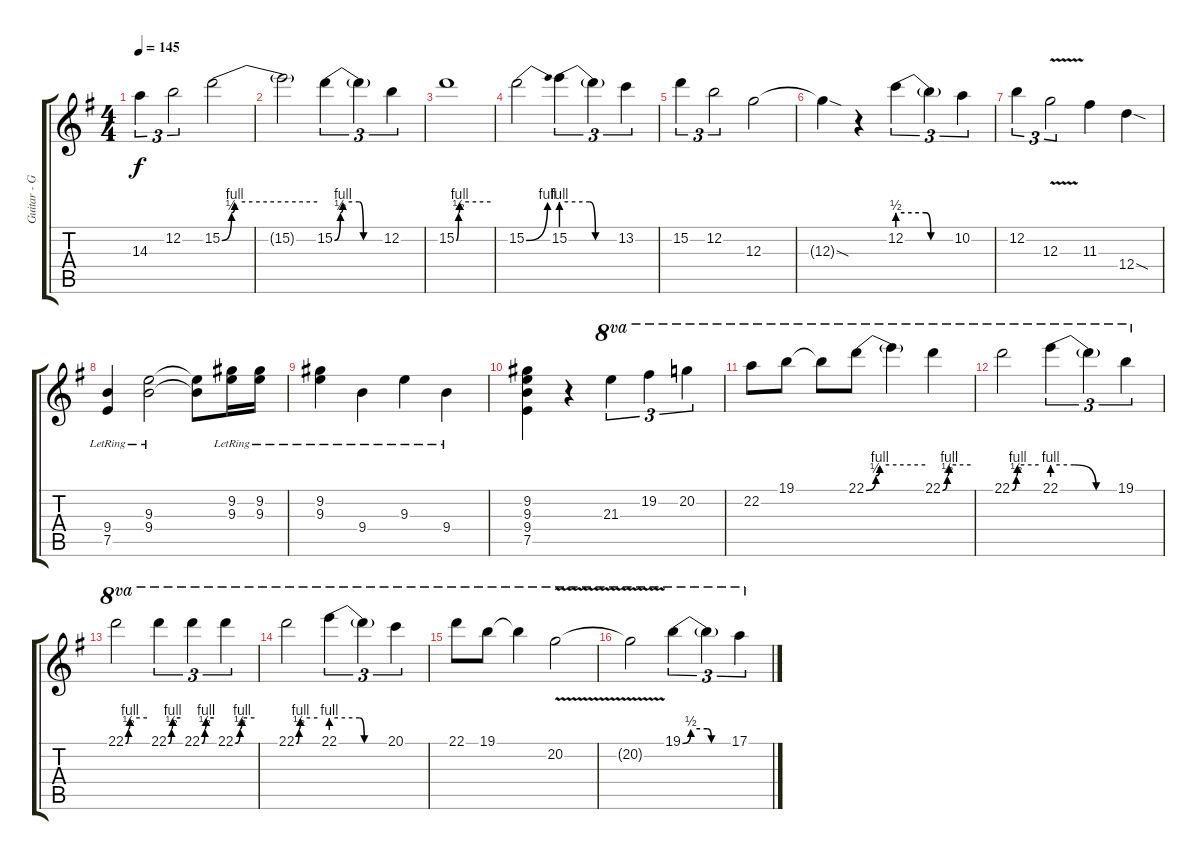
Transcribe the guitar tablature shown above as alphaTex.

\track ("Guitar - Glenn Tipton" "Guitar - G") {instrument distortionguitar}
\staff {score tabs}
\tuning (E4 B3 G3 D3 A2 E2) {hide}
\ts (4 4)
\tempo 145
\clef g2
\ks g
14.3.4{tu (3 2) dy f} 12.2.2{tu (3 2)} 15.2{be (custom 0 0 6 2 8 4 60 4)}.2 |
15.2{t}.2 15.2{be (custom 0 0 7 2 10 4 30 4 35 0 60 0)}.4{tu (3 2)} 15.2{t}.4{tu (3 2)} 12.2.4{tu (3 2)} |
15.2{be (custom 0 0 4 2 6 4 60 4)}.1 |
15.2{be (bend 0 0 60 4)}.2 15.2{be (custom 0 4 30 4 36 0 60 0)}.4{tu (3 2)} 15.2{t}.4{tu (3 2)} 13.2.4{tu (3 2)} |
15.2.4{tu (3 2)} 12.2.2{tu (3 2)} 12.3.2 |
12.3{sod t}.4 r.4 12.2{be (custom 0 2 30 2 35 0 60 0)}.4{tu (3 2)} 12.2{t}.4{tu (3 2)} 10.2.4{tu (3 2)} |
12.2.4{tu (3 2)} 12.3{v}.2{tu (3 2)} 11.3.4 12.4{sod}.4 |
(9.4{lr} 7.5{lr}).4 (9.3{lr} 9.4{lr}).2 (9.3{t} 9.4{t}).8 (9.2{lr} 9.3{lr}).16 (9.2{lr} 9.3{lr}).16 |
(9.2{lr} 9.3{lr}).4 9.4{lr}.4 9.3{lr}.4 9.4{lr}.4 |
(9.2 9.3 9.4 7.5).4 r.4 21.3.4{tu (3 2) ot 8va} 19.2.4{tu (3 2) ot 8va} 20.2.4{tu (3 2) ot 8va} |
22.2.8{ot 8va} 19.1.8{ot 8va} 19.1{t}.8{ot 8va} 22.1{be (custom 0 0 10 2 14 4 60 4)}.8{ot 8va} 22.1{t}.4{ot 8va} 22.1{be (custom 0 0 10 2 14 4 60 4)}.4{ot 8va} |
22.1{be (custom 0 0 10 2 13 4 60 4)}.2{ot 8va} 22.1{be (custom 0 4 20 4 40 0 60 0)}.4{tu (3 2) ot 8va} 22.1{t}.4{tu (3 2) ot 8va} 19.1.4{tu (3 2) ot 8va} |
22.1{be (custom 0 0 8 2 12 4 60 4)}.2{ot 8va} 22.1{be (custom 0 0 15 2 21 4 60 4)}.4{tu (3 2) ot 8va} 22.1{be (custom 0 0 15 2 21 4 60 4)}.4{tu (3 2) ot 8va} 22.1{be (custom 0 0 15 2 21 4 60 4)}.4{tu (3 2) ot 8va} |
22.1{be (custom 0 0 8 2 12 4 60 4)}.2{ot 8va} 22.1{be (custom 0 4 30 4 35 0 60 0)}.4{tu (3 2) ot 8va} 22.1{t}.4{tu (3 2) ot 8va} 20.1.4{tu (3 2) ot 8va} |
22.1.8{ot 8va} 19.1.8{ot 8va} 19.1{t}.4{ot 8va} 20.2{v}.2{ot 8va} |
20.2{t}.2{ot 8va} 19.1{be (custom 0 0 10 2 30 2 35 0 60 0)}.4{tu (3 2) ot 8va} 19.1{t}.4{tu (3 2) ot 8va} 17.1.4{tu (3 2) ot 8va}
